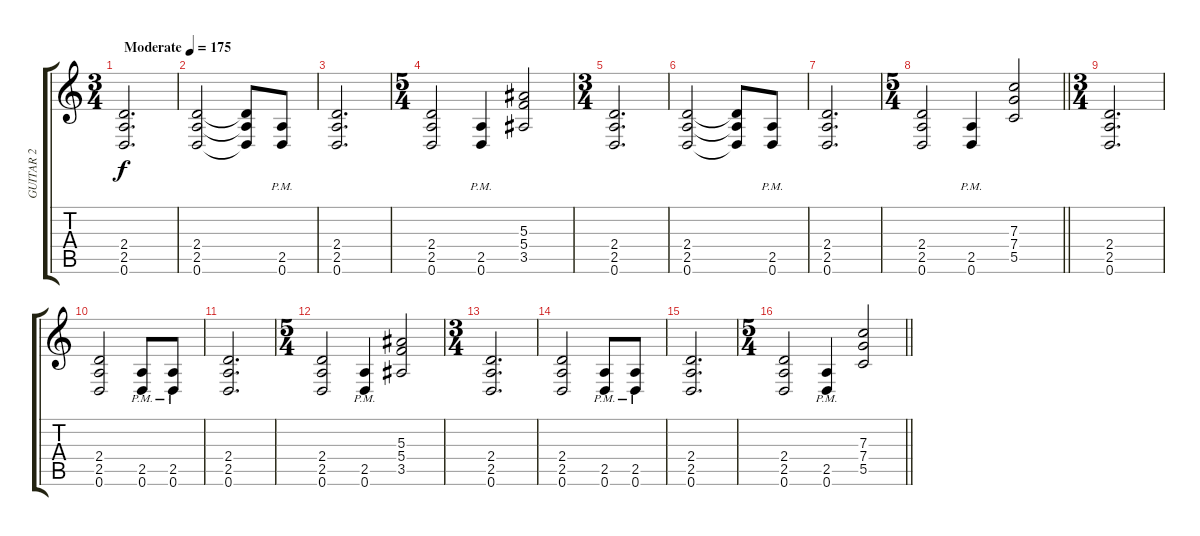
\track ("GUITAR 2" "GUITAR 2") {instrument overdrivenguitar}
\staff {score tabs}
\tuning (D4 A3 F3 C3 G2 D2) {hide}
\ts (3 4)
\tempo (175 "Moderate")
\clef g2
\ks c
(2.4 2.5 0.6).2{d dy f instrument overdrivenguitar} |
(2.4 2.5 0.6).2 (2.4{t} 2.5{t} 0.6{t}).8 (2.5{pm} 0.6{pm}).8 |
(2.4 2.5 0.6).2{d} |
\ts (5 4)
(2.4 2.5 0.6).2 (2.5{pm} 0.6{pm}).4 (5.3 5.4 3.5).2 |
\ts (3 4)
(2.4 2.5 0.6).2{d} |
(2.4 2.5 0.6).2 (2.4{t} 2.5{t} 0.6{t}).8 (2.5{pm} 0.6{pm}).8 |
(2.4 2.5 0.6).2{d} |
\ts (5 4)
\barLineRight lightlight
(2.4 2.5 0.6).2 (2.5{pm} 0.6{pm}).4 (7.3 7.4 5.5).2 |
\ts (3 4)
(2.4 2.5 0.6).2{d} |
(2.4 2.5 0.6).2 (2.5{pm} 0.6{pm}).8 (2.5{pm} 0.6{pm}).8 |
(2.4 2.5 0.6).2{d} |
\ts (5 4)
(2.4 2.5 0.6).2 (2.5{pm} 0.6{pm}).4 (5.3 5.4 3.5).2 |
\ts (3 4)
(2.4 2.5 0.6).2{d} |
(2.4 2.5 0.6).2 (2.5{pm} 0.6{pm}).8 (2.5{pm} 0.6{pm}).8 |
(2.4 2.5 0.6).2{d} |
\ts (5 4)
\barLineRight lightlight
(2.4 2.5 0.6).2 (2.5{pm} 0.6{pm}).4 (7.3 7.4 5.5).2
